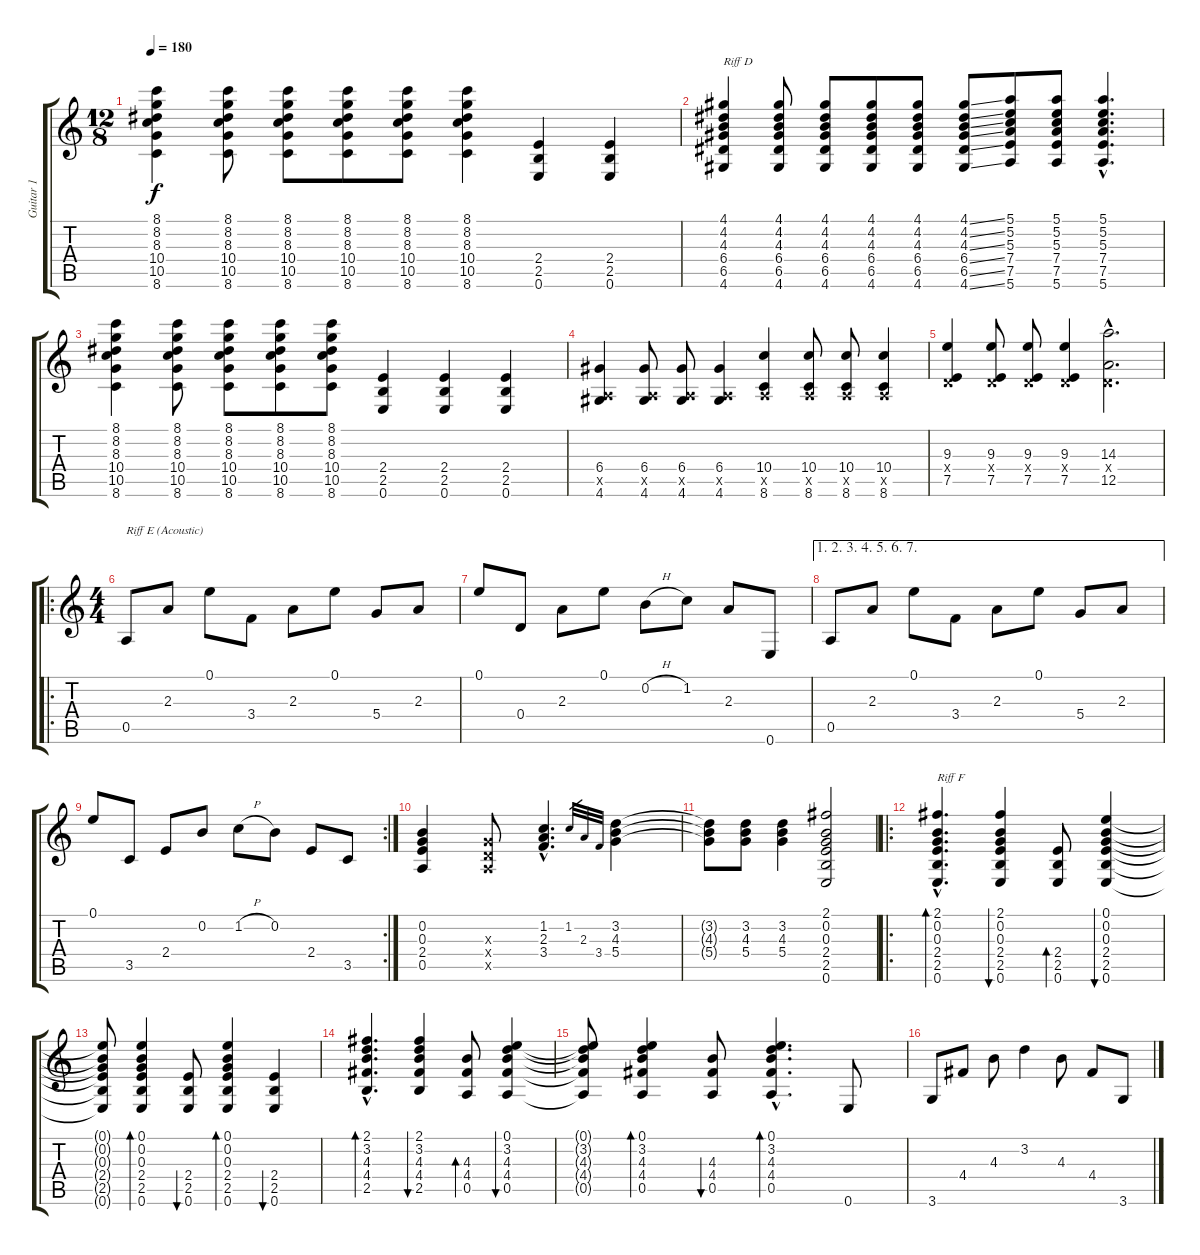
\track ("Guitar 1" "Guitar 1") {instrument distortionguitar}
\staff {score tabs}
\tuning (E4 B3 G3 D3 A2 E2) {hide}
\ts (12 8)
\tempo 180
\clef g2
\ks c
(8.1 8.2 8.3 10.4 10.5 8.6).4{dy f} (8.1 8.2 8.3 10.4 10.5 8.6).8 (8.1 8.2 8.3 10.4 10.5 8.6).8 (8.1 8.2 8.3 10.4 10.5 8.6).8 (8.1 8.2 8.3 10.4 10.5 8.6).8 (8.1 8.2 8.3 10.4 10.5 8.6).4 (2.4 2.5 0.6).4 (2.4 2.5 0.6).4 |
(4.1 4.2 4.3 6.4 6.5 4.6).4{txt "Riff D"} (4.1 4.2 4.3 6.4 6.5 4.6).8 (4.1 4.2 4.3 6.4 6.5 4.6).8 (4.1 4.2 4.3 6.4 6.5 4.6).8 (4.1 4.2 4.3 6.4 6.5 4.6).8 (4.1{ss} 4.2{ss} 4.3{ss} 6.4{ss} 6.5{ss} 4.6{ss}).8 (5.1 5.2 5.3 7.4 7.5 5.6).8 (5.1 5.2 5.3 7.4 7.5 5.6).8 (5.1{hac} 5.2{hac} 5.3{hac} 7.4{hac} 7.5{hac} 5.6{hac}).4{d} |
(8.1 8.2 8.3 10.4 10.5 8.6).4 (8.1 8.2 8.3 10.4 10.5 8.6).8 (8.1 8.2 8.3 10.4 10.5 8.6).8 (8.1 8.2 8.3 10.4 10.5 8.6).8 (8.1 8.2 8.3 10.4 10.5 8.6).8 (2.4 2.5 0.6).4 (2.4 2.5 0.6).4 (2.4 2.5 0.6).4 |
(6.4 0.5{x} 4.6).4 (6.4 0.5{x} 4.6).8 (6.4 0.5{x} 4.6).8 (6.4 0.5{x} 4.6).4 (10.4 0.5{x} 8.6).4 (10.4 0.5{x} 8.6).8 (10.4 0.5{x} 8.6).8 (10.4 0.5{x} 8.6).4 |
(9.3 0.4{x} 7.5).4 (9.3 0.4{x} 7.5).8 (9.3 0.4{x} 7.5).8 (9.3 0.4{x} 7.5).4 (14.3{hac} 0.4{hac x} 12.5{hac}).2{d} |
\ro
\ts (4 4)
0.5.8{txt "Riff E (Acoustic)" instrument acousticguitarsteel} 2.3.8 0.1.8 3.4.8 2.3.8 0.1.8 5.4.8 2.3.8 |
0.1.8 0.4.8 2.3.8 0.1.8 0.2{h}.8 1.2.8 2.3.8 0.6.8 |
\ae (1 2 3 4 5 6 7)
0.5.8 2.3.8 0.1.8 3.4.8 2.3.8 0.1.8 5.4.8 2.3.8 |
\rc 2
0.1.8 3.5.8 2.4.8 0.2.8 1.2{h}.8 0.2.8 2.4.8 3.5.8 |
(0.2 0.3 2.4 0.5).4 (0.3{x} 0.4{x} 0.5{x}).8 (1.2{hac} 2.3{hac} 3.4{hac}).4{d} 1.2.32{gr} 2.3.32{gr} 3.4.32{gr} (3.2 4.3 5.4).4 |
(3.2{t} 4.3{t} 5.4{t}).8 (3.2 4.3 5.4).8 (3.2 4.3 5.4).4 (2.1 0.2 0.3 2.4 2.5 0.6).2 |
\ro
(2.1{hac} 0.2{hac} 0.3{hac} 2.4{hac} 2.5{hac} 0.6{hac}).4{d bd 60 txt "Riff F"} (2.1 0.2 0.3 2.4 2.5 0.6).4{bu 60} (2.4 2.5 0.6).8{bd 60} (0.1 0.2 0.3 2.4 2.5 0.6).4{bu 60} |
(0.1{t} 0.2{t} 0.3{t} 2.4{t} 2.5{t} 0.6{t}).8 (0.1 0.2 0.3 2.4 2.5 0.6).4{bd 60} (2.4 2.5 0.6).8{bu 60} (0.1 0.2 0.3 2.4 2.5 0.6).4{bd 60} (2.4 2.5 0.6).4{bu 60} |
(2.1{hac} 3.2{hac} 4.3{hac} 4.4{hac} 2.5{hac}).4{d bd 60} (2.1 3.2 4.3 4.4 2.5).4{bu 60} (4.3 4.4 0.5).8{bd 60} (0.1 3.2 4.3 4.4 0.5).4{bu 60} |
(0.1{t} 3.2{t} 4.3{t} 4.4{t} 0.5{t}).8 (0.1 3.2 4.3 4.4 0.5).4{bd 60} (4.3 4.4 0.5).8{bu 60} (0.1{hac} 3.2{hac} 4.3{hac} 4.4{hac} 0.5{hac}).4{d bd 60} 0.6.8 |
3.6.8 4.4.8 4.3.8 3.2.4 4.3.8 4.4.8 3.6.8
